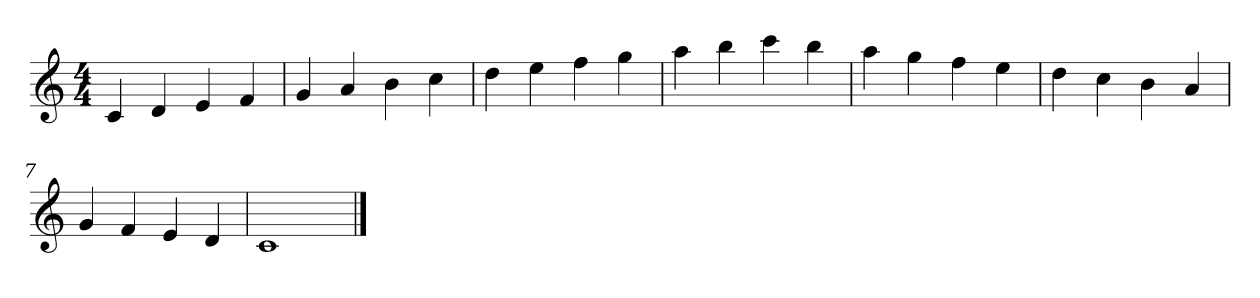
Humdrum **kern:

**kern
*part1
*staff1
*clefG2
*k[]
*C:
*M4/4
=1
4c/
4d/
4e/
4f/
=2
4g/
4a/
4b\
4cc\
=3
4dd\
4ee\
4ff\
4gg\
=4
4aa\
4bb\
4ccc\
4bb\
=5
4aa\
4gg\
4ff\
4ee\
!!LO:LB:g=z
=6
4dd\
4cc\
4b\
4a/
=7
4g/
4f/
4e/
4d/
=8
1c
==
*-
